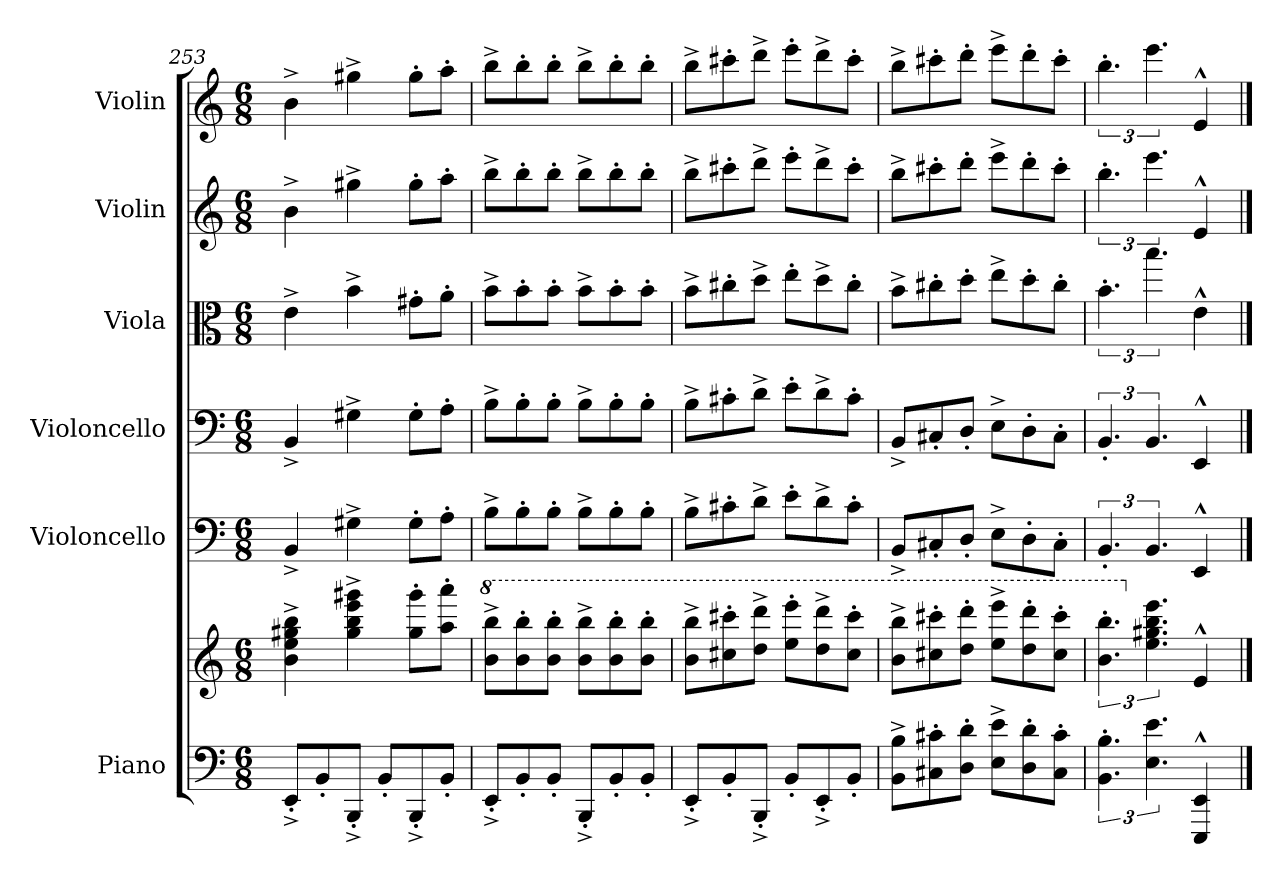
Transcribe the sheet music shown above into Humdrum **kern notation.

**kern	**kern	**kern	**kern	**kern	**kern	**kern
*part6	*part6	*part5	*part4	*part3	*part2	*part1
*staff7	*staff6	*staff5	*staff4	*staff3	*staff2	*staff1
*I"Piano	*	*I"Violoncello	*I"Violoncello	*I"Viola	*I"Violin	*I"Violin
*	*	*I'Vc.	*I'Vc.	*I'Va.	*I'Vn.	*I'Vn.
*clefF4	*clefG2	*clefF4	*clefF4	*clefC3	*clefG2	*clefG2
*k[]	*k[]	*k[]	*k[]	*k[]	*k[]	*k[]
*M6/8	*M6/8	*M6/8	*M6/8	*M6/8	*M6/8	*M6/8
=253	=253	=253	=253	=253	=253	=253
8EE'^/L	4b\^ 4ee\^ 4gg#X\^ 4bb\^	4BB^/	4BB^/	4e^\	4b^\	4b^\
8BB'/	.	.	.	.	.	.
8BBB'^/J	4gg#\^ 4bb\^ 4eee\^ 4ggg#X\^	4G#X^\	4G#X^\	4b^\	4gg#X^\	4gg#X^\
8BB'/L	.	.	.	.	.	.
8BBB'^/	8gg#\' 8ggg#\'L	8G#'\L	8G#'\L	8g#X'\L	8gg#'\L	8gg#'\L
8BB'/J	8aa\' 8aaa\'J	8A'\J	8A'\J	8a'\J	8aa'\J	8aa'\J
=254	=254	=254	=254	=254	=254	=254
*	*8va	*	*	*	*	*
8EE'^/L	8bb\^ 8bbb\^L	8B^\L	8B^\L	8b^\L	8bb^\L	8bb^\L
8BB'/	8bb\' 8bbb\'	8B'\	8B'\	8b'\	8bb'\	8bb'\
8BB'/J	8bb\' 8bbb\'J	8B'\J	8B'\J	8b'\J	8bb'\J	8bb'\J
8BBB'^/L	8bb\^ 8bbb\^L	8B^\L	8B^\L	8b^\L	8bb^\L	8bb^\L
8BB'/	8bb\' 8bbb\'	8B'\	8B'\	8b'\	8bb'\	8bb'\
8BB'/J	8bb\' 8bbb\'J	8B'\J	8B'\J	8b'\J	8bb'\J	8bb'\J
!!LO:PB:g=z
=255	=255	=255	=255	=255	=255	=255
8EE'^/L	8bb\^ 8bbb\^L	8B^\L	8B^\L	8b^\L	8bb^\L	8bb^\L
8BB'/	8ccc#X\' 8cccc#X\'	8c#X'\	8c#X'\	8cc#X'\	8ccc#X'\	8ccc#X'\
8BBB'^/J	8ddd\^ 8dddd\^J	8d^\J	8d^\J	8dd^\J	8ddd^\J	8ddd^\J
8BB'/L	8eee\' 8eeee\'L	8e'\L	8e'\L	8ee'\L	8eee'\L	8eee'\L
8EE'^/	8ddd\^ 8dddd\^	8d^\	8d^\	8dd^\	8ddd^\	8ddd^\
8BB'/J	8ccc#\' 8cccc#\'J	8c#'\J	8c#'\J	8cc#'\J	8ccc#'\J	8ccc#'\J
=256	=256	=256	=256	=256	=256	=256
8BB\^ 8B\^L	8bb\^ 8bbb\^L	8BB^/L	8BB^/L	8b^\L	8bb^\L	8bb^\L
8C#X\' 8c#X\'	8ccc#X\' 8cccc#X\'	8C#X'/	8C#X'/	8cc#X'\	8ccc#X'\	8ccc#X'\
8D\' 8d\'J	8ddd\' 8dddd\'J	8D'/J	8D'/J	8dd'\J	8ddd'\J	8ddd'\J
8E\^ 8e\^L	8eee\^ 8eeee\^L	8E^\L	8E^\L	8ee^\L	8eee^\L	8eee^\L
8D\' 8d\'	8ddd\' 8dddd\'	8D'\	8D'\	8dd'\	8ddd'\	8ddd'\
8C#\' 8c#\'J	8ccc#\' 8cccc#\'J	8C#'\J	8C#'\J	8cc#'\J	8ccc#'\J	8ccc#'\J
=257	=257	=257	=257	=257	=257	=257
6.BB\' 6.B\'	6.bb\' 6.bbb\'	6.BB'/	6.BB'/	6.b'\	6.bb'\	6.bb'\
*	*X8va	*	*	*	*	*
6.E\ 6.e\	6.ee\ 6.gg#X\ 6.bb\ 6.eee\	6.BB/	6.BB/	6.bb\	6.eee\	6.eee\
4EEE/^^ 4EE/^^	4e^^/	4EE^^/	4EE^^/	4e^^\	4e^^/	4e^^/
==	==	==	==	==	==	==
*-	*-	*-	*-	*-	*-	*-
